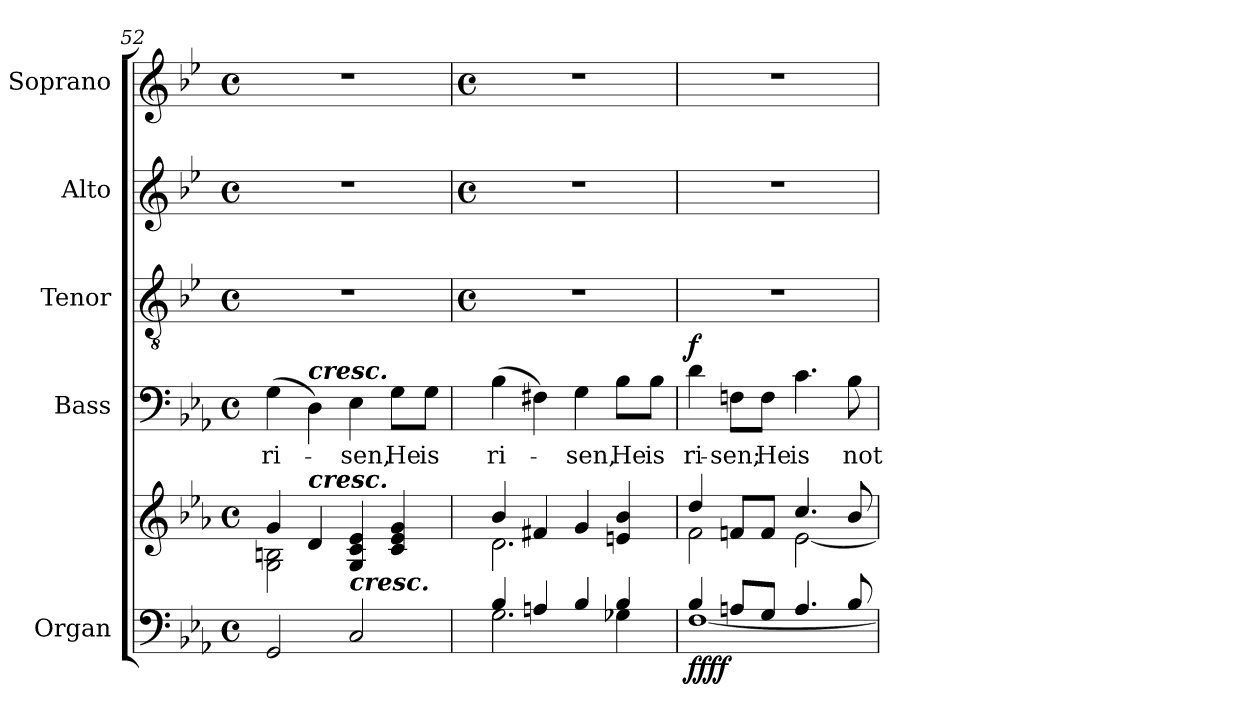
**kern	**kern	**dynam	**kern	**text	**dynam	**kern	**kern	**kern
*part5	*part5	*part5	*part4	*part4	*part4	*part3	*part2	*part1
*staff6	*staff5	*staff5/6	*staff4	*staff4	*staff4	*staff3	*staff2	*staff1
*I"Organ	*	*	*I"Bass	*	*	*I"Tenor	*I"Alto	*I"Soprano
*	*	*	*I'B	*	*	*I'T	*I'A	*I'S
*clefF4	*clefG2	*	*clefF4	*	*	*clefGv2	*clefG2	*clefG2
*k[b-e-a-]	*k[b-e-a-]	*	*k[b-e-a-]	*	*	*k[b-e-]	*k[b-e-]	*k[b-e-]
*E-:	*E-:	*	*E-:	*	*	*B-:	*B-:	*B-:
*M4/4	*M4/4	*	*M4/4	*	*	*M4/4	*M4/4	*M4/4
*met(c)	*met(c)	*	*met(c)	*	*	*met(c)	*met(c)	*met(c)
=52	=52	=52	=52	=52	=52	=52	=52	=52
*^	*^	*	*	*	*	*	*	*
!	!	!	!	!	!	!LO:LY:b	!	!	!	!
1ryy	2GG/	4g	2G\ 2Bn\	.	(4G	ri-	.	1r	1r	1r
!	!	!	!	!	!LO:TX:a:Bi:t=cresc.	!	!	!	!	!
!	!	!LO:TX:a:Bi:t=cresc.	!	!	!	!	!	!	!	!
.	.	4d	.	.	4D)	.	.	.	.	.
!	!LO:TX:a:Bi:t=cresc.	!	!	!	!	!	!	!	!	!
!	!	!	!	!	!	!LO:LY:b	!	!	!	!
.	2C/	4G 4c 4e-	2ryy	.	4E-	sen,	.	.	.	.
!	!	!	!	!	!	!LO:LY:b	!	!	!	!
.	.	4c 4e- 4g	.	.	8G\L	He	.	.	.	.
!	!	!	!	!	!	!LO:LY:b	!	!	!	!
.	.	.	.	.	8G\J	is	.	.	.	.
!!LO:LB:g=z
=53	=53	=53	=53	=53	=53	=53	=53	=53	=53	=53
*	*	*	*	*	*	*	*	*M4/4	*M4/4	*M4/4
*	*	*	*	*	*	*	*	*met(c)	*met(c)	*met(c)
!	!	!	!	!	!	!LO:LY:b	!	!	!	!
4B-/	2.G\	4b-/	2.d\	.	(>4B-	ri-	.	1r	1r	1r
4An/	.	4f#X/	.	.	4F#X)	.	.	.	.	.
!	!	!	!	!	!	!LO:LY:b	!	!	!	!
4B-/	.	4g/	.	.	4G	sen,	.	.	.	.
!	!	!	!	!	!	!LO:LY:b	!	!	!	!
4B-/	4G-X\	4en/ 4b-/	4ryy	.	8B-\L	He	.	.	.	.
!	!	!	!	!	!	!LO:LY:b	!	!	!	!
.	.	.	.	.	8B-\J	is	.	.	.	.
=54	=54	=54	=54	=54	=54	=54	=54	=54	=54	=54
!	!	!	!	!LO:DY:b=2	!	!LO:LY:b	!	!	!	!
!	!	!	!	!LO:DY:n=1:b=2	!	!	!	!	!	!
!	!	!	!	!LO:DY:n=2:b	!	!	!	!	!	!
!	!	!	!	!LO:DY:n=3:b	!	!	!LO:DY:b	!	!	!
4B-/	[1F\	4dd/	2f\	f f f f	4d	ri-	f	1r	1r	1r
!	!	!	!	!	!	!LO:LY:b	!	!	!	!
8An/L	.	8fn/L	.	.	8Fn\L	-sen;	.	.	.	.
!	!	!	!	!	!	!LO:LY:b	!	!	!	!
8G/J	.	8f/J	.	.	8F\J	He	.	.	.	.
!	!	!	!	!	!	!LO:LY:b	!	!	!	!
4.A/	.	4.cc/	[2e-\	.	4.c	is	.	.	.	.
!	!	!	!	!	!	!LO:LY:b	!	!	!	!
8B-/	.	8b-/	.	.	8B-	not	.	.	.	.
*v	*v	*	*	*	*	*	*	*	*	*
*	*v	*v	*	*	*	*	*	*	*
=	=	=	=	=	=	=	=	=
*-	*-	*-	*-	*-	*-	*-	*-	*-
